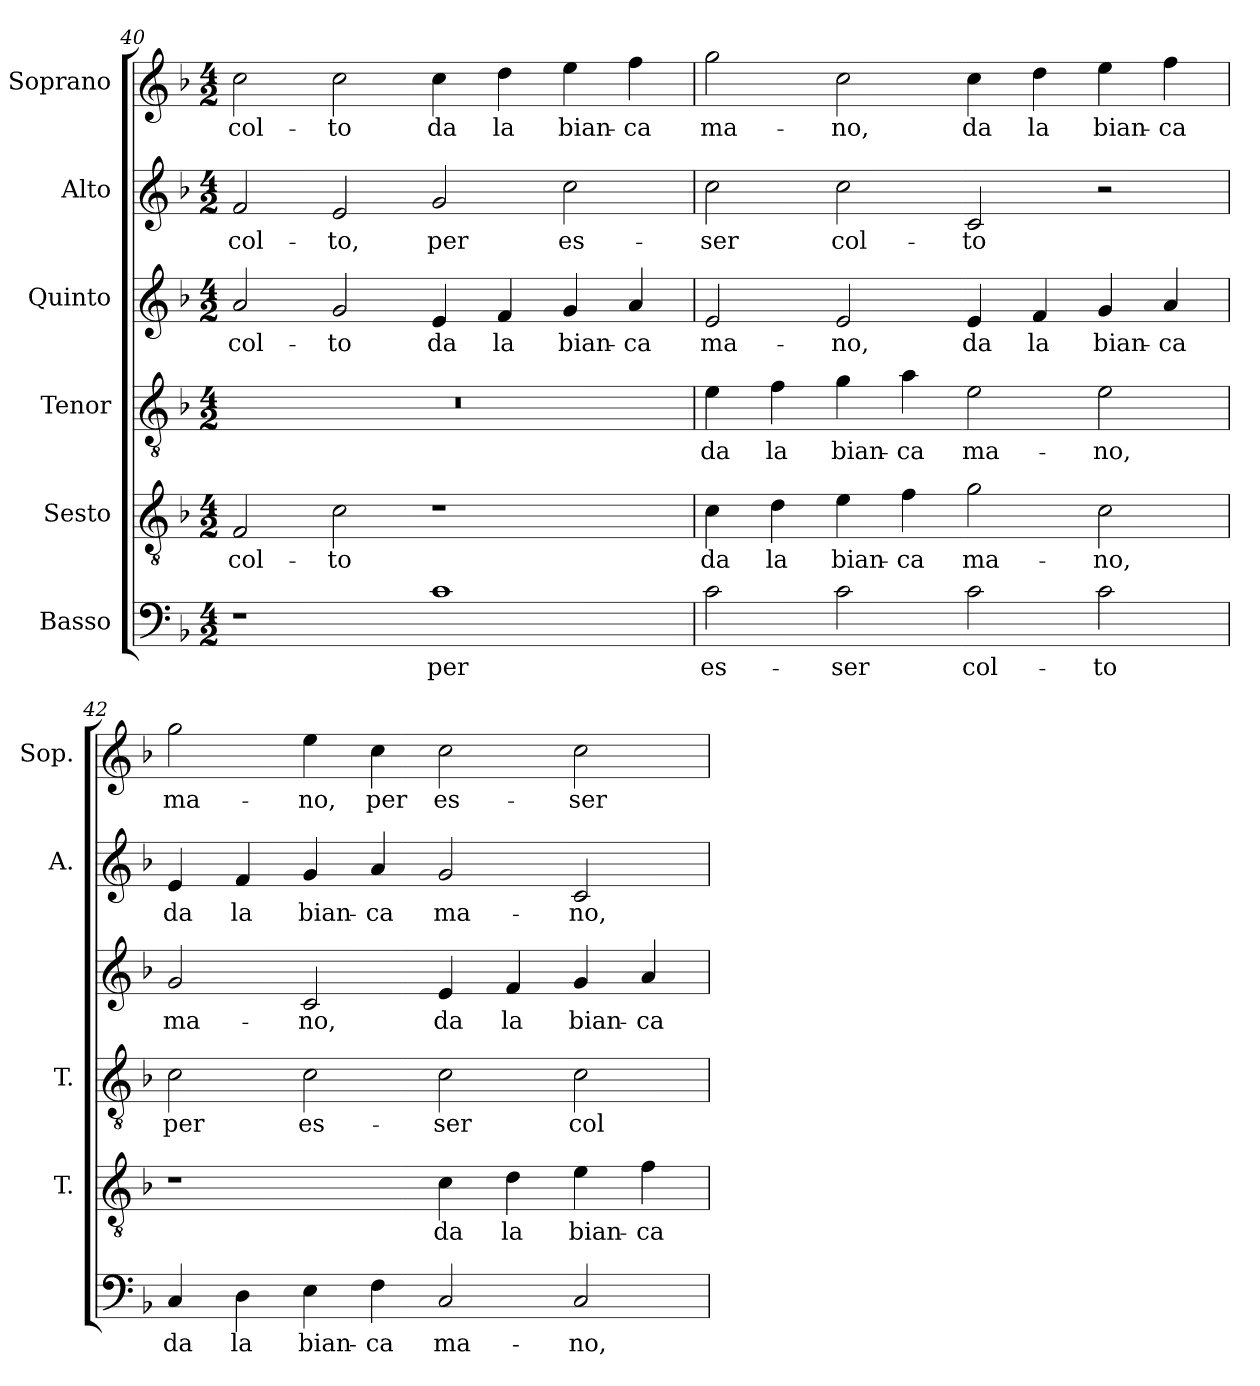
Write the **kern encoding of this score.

**kern	**text	**kern	**text	**kern	**text	**kern	**text	**kern	**text	**kern	**text
*part6	*part6	*part5	*part5	*part4	*part4	*part3	*part3	*part2	*part2	*part1	*part1
*staff6	*staff6	*staff5	*staff5	*staff4	*staff4	*staff3	*staff3	*staff2	*staff2	*staff1	*staff1
*I"Basso	*	*I"Sesto	*	*I"Tenor	*	*I"Quinto	*	*I"Alto	*	*I"Soprano	*
*	*	*I'T.	*	*I'T.	*	*	*	*I'A.	*	*I'Sop.	*
*clefF4	*	*clefGv2	*	*clefGv2	*	*clefG2	*	*clefG2	*	*clefG2	*
*	*	*ITrd7c12	*	*ITrd7c12	*	*	*	*	*	*	*
*k[b-]	*	*k[b-]	*	*k[b-]	*	*k[b-]	*	*k[b-]	*	*k[b-]	*
*F:	*	*F:	*	*F:	*	*F:	*	*F:	*	*F:	*
*M4/2	*	*M4/2	*	*M4/2	*	*M4/2	*	*M4/2	*	*M4/2	*
=40	=40	=40	=40	=40	=40	=40	=40	=40	=40	=40	=40
!	!	!	!LO:LY:b:color=#000000	!LO:N:vis=1	!	!	!	!	!	!	!
!	!	!	!	!	!	!	!LO:LY:b:color=#000000	!	!	!	!
!	!	!	!	!	!	!	!	!	!LO:LY:b:color=#000000	!	!
!	!	!	!	!	!	!	!	!	!	!	!LO:LY:b:color=#000000
1r	.	2FFi/	col-	0r	.	2ai/	col-	2fi/	col-	2cci\	col-
!	!	!	!LO:LY:b:color=#000000	!	!	!	!	!	!	!	!
!	!	!	!	!	!	!	!LO:LY:b:color=#000000	!	!	!	!
!	!	!	!	!	!	!	!	!	!LO:LY:b:color=#000000	!	!
!	!	!	!	!	!	!	!	!	!	!	!LO:LY:b:color=#000000
.	.	2Ci\	-to	.	.	2gi/	-to	2ei/	-to,	2cci\	-to
!	!LO:LY:b:color=#000000	!	!	!	!	!	!	!	!	!	!
!	!	!	!	!	!	!	!LO:LY:b:color=#000000	!	!	!	!
!	!	!	!	!	!	!	!	!	!LO:LY:b:color=#000000	!	!
!	!	!	!	!	!	!	!	!	!	!	!LO:LY:b:color=#000000
1ci	per	1r	.	.	.	4ei/	da	2gi/	per	4cci\	da
!	!	!	!	!	!	!	!LO:LY:b:color=#000000	!	!	!	!
!	!	!	!	!	!	!	!	!	!	!	!LO:LY:b:color=#000000
.	.	.	.	.	.	4fi/	la	.	.	4ddi\	la
!	!	!	!	!	!	!	!LO:LY:b:color=#000000	!	!	!	!
!	!	!	!	!	!	!	!	!	!LO:LY:b:color=#000000	!	!
!	!	!	!	!	!	!	!	!	!	!	!LO:LY:b:color=#000000
.	.	.	.	.	.	4gi/	bian-	2cci\	es-	4eei\	bian-
!	!	!	!	!	!	!	!LO:LY:b:color=#000000	!	!	!	!
!	!	!	!	!	!	!	!	!	!	!	!LO:LY:b:color=#000000
.	.	.	.	.	.	4ai/	-ca	.	.	4ffi\	-ca
!!LO:LB:g=z
=41	=41	=41	=41	=41	=41	=41	=41	=41	=41	=41	=41
!	!LO:LY:b:color=#000000	!	!	!	!	!	!	!	!	!	!
!	!	!	!LO:LY:b:color=#000000	!	!	!	!	!	!	!	!
!	!	!	!	!	!LO:LY:b:color=#000000	!	!	!	!	!	!
!	!	!	!	!	!	!	!LO:LY:b:color=#000000	!	!	!	!
!	!	!	!	!	!	!	!	!	!LO:LY:b:color=#000000	!	!
!	!	!	!	!	!	!	!	!	!	!	!LO:LY:b:color=#000000
2ci\	es-	4Ci\	da	4Ei\	da	2ei/	ma-	2cci\	-ser	2ggi\	ma-
!	!	!	!LO:LY:b:color=#000000	!	!	!	!	!	!	!	!
!	!	!	!	!	!LO:LY:b:color=#000000	!	!	!	!	!	!
.	.	4Di\	la	4Fi\	la	.	.	.	.	.	.
!	!LO:LY:b:color=#000000	!	!	!	!	!	!	!	!	!	!
!	!	!	!LO:LY:b:color=#000000	!	!	!	!	!	!	!	!
!	!	!	!	!	!LO:LY:b:color=#000000	!	!	!	!	!	!
!	!	!	!	!	!	!	!LO:LY:b:color=#000000	!	!	!	!
!	!	!	!	!	!	!	!	!	!LO:LY:b:color=#000000	!	!
!	!	!	!	!	!	!	!	!	!	!	!LO:LY:b:color=#000000
2ci\	-ser	4Ei\	bian-	4Gi\	bian-	2ei/	-no,	2cci\	col-	2cci\	-no,
!	!	!	!LO:LY:b:color=#000000	!	!	!	!	!	!	!	!
!	!	!	!	!	!LO:LY:b:color=#000000	!	!	!	!	!	!
.	.	4Fi\	-ca	4Ai\	-ca	.	.	.	.	.	.
!	!LO:LY:b:color=#000000	!	!	!	!	!	!	!	!	!	!
!	!	!	!LO:LY:b:color=#000000	!	!	!	!	!	!	!	!
!	!	!	!	!	!LO:LY:b:color=#000000	!	!	!	!	!	!
!	!	!	!	!	!	!	!LO:LY:b:color=#000000	!	!	!	!
!	!	!	!	!	!	!	!	!	!LO:LY:b:color=#000000	!	!
!	!	!	!	!	!	!	!	!	!	!	!LO:LY:b:color=#000000
2ci\	col-	2Gi\	ma-	2Ei\	ma-	4ei/	da	2ci/	-to	4cci\	da
!	!	!	!	!	!	!	!LO:LY:b:color=#000000	!	!	!	!
!	!	!	!	!	!	!	!	!	!	!	!LO:LY:b:color=#000000
.	.	.	.	.	.	4fi/	la	.	.	4ddi\	la
!	!LO:LY:b:color=#000000	!	!	!	!	!	!	!	!	!	!
!	!	!	!LO:LY:b:color=#000000	!	!	!	!	!	!	!	!
!	!	!	!	!	!LO:LY:b:color=#000000	!	!	!	!	!	!
!	!	!	!	!	!	!	!LO:LY:b:color=#000000	!	!	!	!
!	!	!	!	!	!	!	!	!	!	!	!LO:LY:b:color=#000000
2ci\	-to	2Ci\	-no,	2Ei\	-no,	4gi/	bian-	2r	.	4eei\	bian-
!	!	!	!	!	!	!	!LO:LY:b:color=#000000	!	!	!	!
!	!	!	!	!	!	!	!	!	!	!	!LO:LY:b:color=#000000
.	.	.	.	.	.	4ai/	-ca	.	.	4ffi\	-ca
=42	=42	=42	=42	=42	=42	=42	=42	=42	=42	=42	=42
!	!LO:LY:b:color=#000000	!	!	!	!	!	!	!	!	!	!
!	!	!	!	!	!LO:LY:b:color=#000000	!	!	!	!	!	!
!	!	!	!	!	!	!	!LO:LY:b:color=#000000	!	!	!	!
!	!	!	!	!	!	!	!	!	!LO:LY:b:color=#000000	!	!
!	!	!	!	!	!	!	!	!	!	!	!LO:LY:b:color=#000000
4Ci/	da	1r	.	2Ci\	per	2gi/	ma-	4ei/	da	2ggi\	ma-
!	!LO:LY:b:color=#000000	!	!	!	!	!	!	!	!	!	!
!	!	!	!	!	!	!	!	!	!LO:LY:b:color=#000000	!	!
4Di\	la	.	.	.	.	.	.	4fi/	la	.	.
!	!LO:LY:b:color=#000000	!	!	!	!	!	!	!	!	!	!
!	!	!	!	!	!LO:LY:b:color=#000000	!	!	!	!	!	!
!	!	!	!	!	!	!	!LO:LY:b:color=#000000	!	!	!	!
!	!	!	!	!	!	!	!	!	!LO:LY:b:color=#000000	!	!
!	!	!	!	!	!	!	!	!	!	!	!LO:LY:b:color=#000000
4Ei\	bian-	.	.	2Ci\	es-	2ci/	-no,	4gi/	bian-	4eei\	-no,
!	!LO:LY:b:color=#000000	!	!	!	!	!	!	!	!	!	!
!	!	!	!	!	!	!	!	!	!LO:LY:b:color=#000000	!	!
!	!	!	!	!	!	!	!	!	!	!	!LO:LY:b:color=#000000
4Fi\	-ca	.	.	.	.	.	.	4ai/	-ca	4cci\	per
!	!LO:LY:b:color=#000000	!	!	!	!	!	!	!	!	!	!
!	!	!	!LO:LY:b:color=#000000	!	!	!	!	!	!	!	!
!	!	!	!	!	!LO:LY:b:color=#000000	!	!	!	!	!	!
!	!	!	!	!	!	!	!LO:LY:b:color=#000000	!	!	!	!
!	!	!	!	!	!	!	!	!	!LO:LY:b:color=#000000	!	!
!	!	!	!	!	!	!	!	!	!	!	!LO:LY:b:color=#000000
2Ci/	ma-	4Ci\	da	2Ci\	-ser	4ei/	da	2gi/	ma-	2cci\	es-
!	!	!	!LO:LY:b:color=#000000	!	!	!	!	!	!	!	!
!	!	!	!	!	!	!	!LO:LY:b:color=#000000	!	!	!	!
.	.	4Di\	la	.	.	4fi/	la	.	.	.	.
!	!LO:LY:b:color=#000000	!	!	!	!	!	!	!	!	!	!
!	!	!	!LO:LY:b:color=#000000	!	!	!	!	!	!	!	!
!	!	!	!	!	!LO:LY:b:color=#000000	!	!	!	!	!	!
!	!	!	!	!	!	!	!LO:LY:b:color=#000000	!	!	!	!
!	!	!	!	!	!	!	!	!	!LO:LY:b:color=#000000	!	!
!	!	!	!	!	!	!	!	!	!	!	!LO:LY:b:color=#000000
2Ci/	-no,	4Ei\	bian-	2Ci\	col-	4gi/	bian-	2ci/	-no,	2cci\	-ser
!	!	!	!LO:LY:b:color=#000000	!	!	!	!	!	!	!	!
!	!	!	!	!	!	!	!LO:LY:b:color=#000000	!	!	!	!
.	.	4Fi\	-ca	.	.	4ai/	-ca	.	.	.	.
=	=	=	=	=	=	=	=	=	=	=	=
*-	*-	*-	*-	*-	*-	*-	*-	*-	*-	*-	*-
